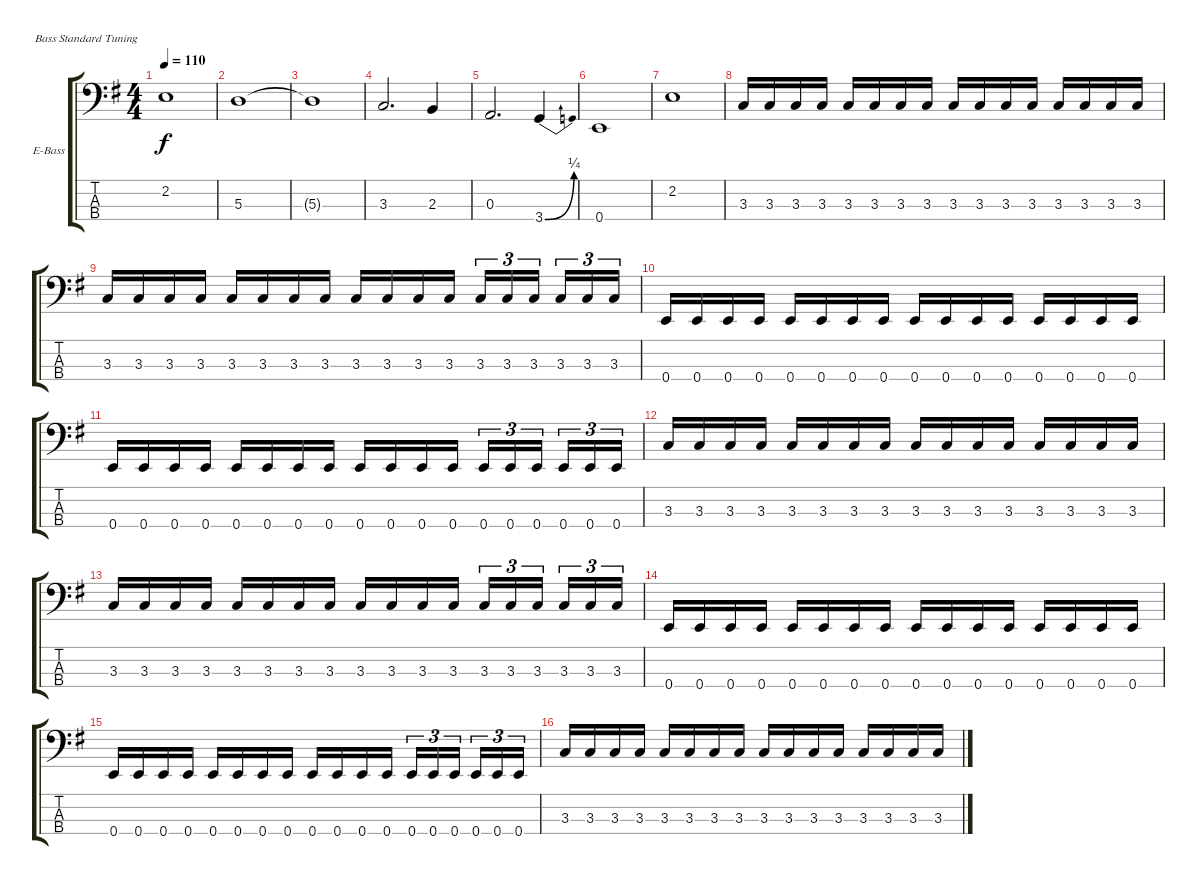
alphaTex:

\bracketExtendMode groupsimilarinstruments
\firstSystemTrackNameOrientation horizontal
\otherSystemsTrackNameOrientation horizontal
\track ("John Alderete (Bass)" "E-Bass") {instrument electricbassfinger}
\staff {score tabs}
\tuning (G2 D2 A1 E1)
\ts (4 4)
\tempo 110
\clef f4
\ks g
2.2.1{dy f} |
5.3.1 |
5.3{t}.1 |
3.3.2{d} 2.3.4 |
0.3.2{d} 3.4{be (bend 0 0 60 1)}.4 |
0.4.1 |
2.2.1 |
3.3.16 3.3.16 3.3.16 3.3.16 3.3.16 3.3.16 3.3.16 3.3.16 3.3.16 3.3.16 3.3.16 3.3.16 3.3.16 3.3.16 3.3.16 3.3.16 |
3.3.16 3.3.16 3.3.16 3.3.16 3.3.16 3.3.16 3.3.16 3.3.16 3.3.16 3.3.16 3.3.16 3.3.16 3.3.16{tu (3 2)} 3.3.16{tu (3 2)} 3.3.16{tu (3 2)} 3.3.16{tu (3 2)} 3.3.16{tu (3 2)} 3.3.16{tu (3 2)} |
0.4.16 0.4.16 0.4.16 0.4.16 0.4.16 0.4.16 0.4.16 0.4.16 0.4.16 0.4.16 0.4.16 0.4.16 0.4.16 0.4.16 0.4.16 0.4.16 |
0.4.16 0.4.16 0.4.16 0.4.16 0.4.16 0.4.16 0.4.16 0.4.16 0.4.16 0.4.16 0.4.16 0.4.16 0.4.16{tu (3 2)} 0.4.16{tu (3 2)} 0.4.16{tu (3 2)} 0.4.16{tu (3 2)} 0.4.16{tu (3 2)} 0.4.16{tu (3 2)} |
3.3.16 3.3.16 3.3.16 3.3.16 3.3.16 3.3.16 3.3.16 3.3.16 3.3.16 3.3.16 3.3.16 3.3.16 3.3.16 3.3.16 3.3.16 3.3.16 |
3.3.16 3.3.16 3.3.16 3.3.16 3.3.16 3.3.16 3.3.16 3.3.16 3.3.16 3.3.16 3.3.16 3.3.16 3.3.16{tu (3 2)} 3.3.16{tu (3 2)} 3.3.16{tu (3 2)} 3.3.16{tu (3 2)} 3.3.16{tu (3 2)} 3.3.16{tu (3 2)} |
0.4.16 0.4.16 0.4.16 0.4.16 0.4.16 0.4.16 0.4.16 0.4.16 0.4.16 0.4.16 0.4.16 0.4.16 0.4.16 0.4.16 0.4.16 0.4.16 |
0.4.16 0.4.16 0.4.16 0.4.16 0.4.16 0.4.16 0.4.16 0.4.16 0.4.16 0.4.16 0.4.16 0.4.16 0.4.16{tu (3 2)} 0.4.16{tu (3 2)} 0.4.16{tu (3 2)} 0.4.16{tu (3 2)} 0.4.16{tu (3 2)} 0.4.16{tu (3 2)} |
3.3.16 3.3.16 3.3.16 3.3.16 3.3.16 3.3.16 3.3.16 3.3.16 3.3.16 3.3.16 3.3.16 3.3.16 3.3.16 3.3.16 3.3.16 3.3.16
